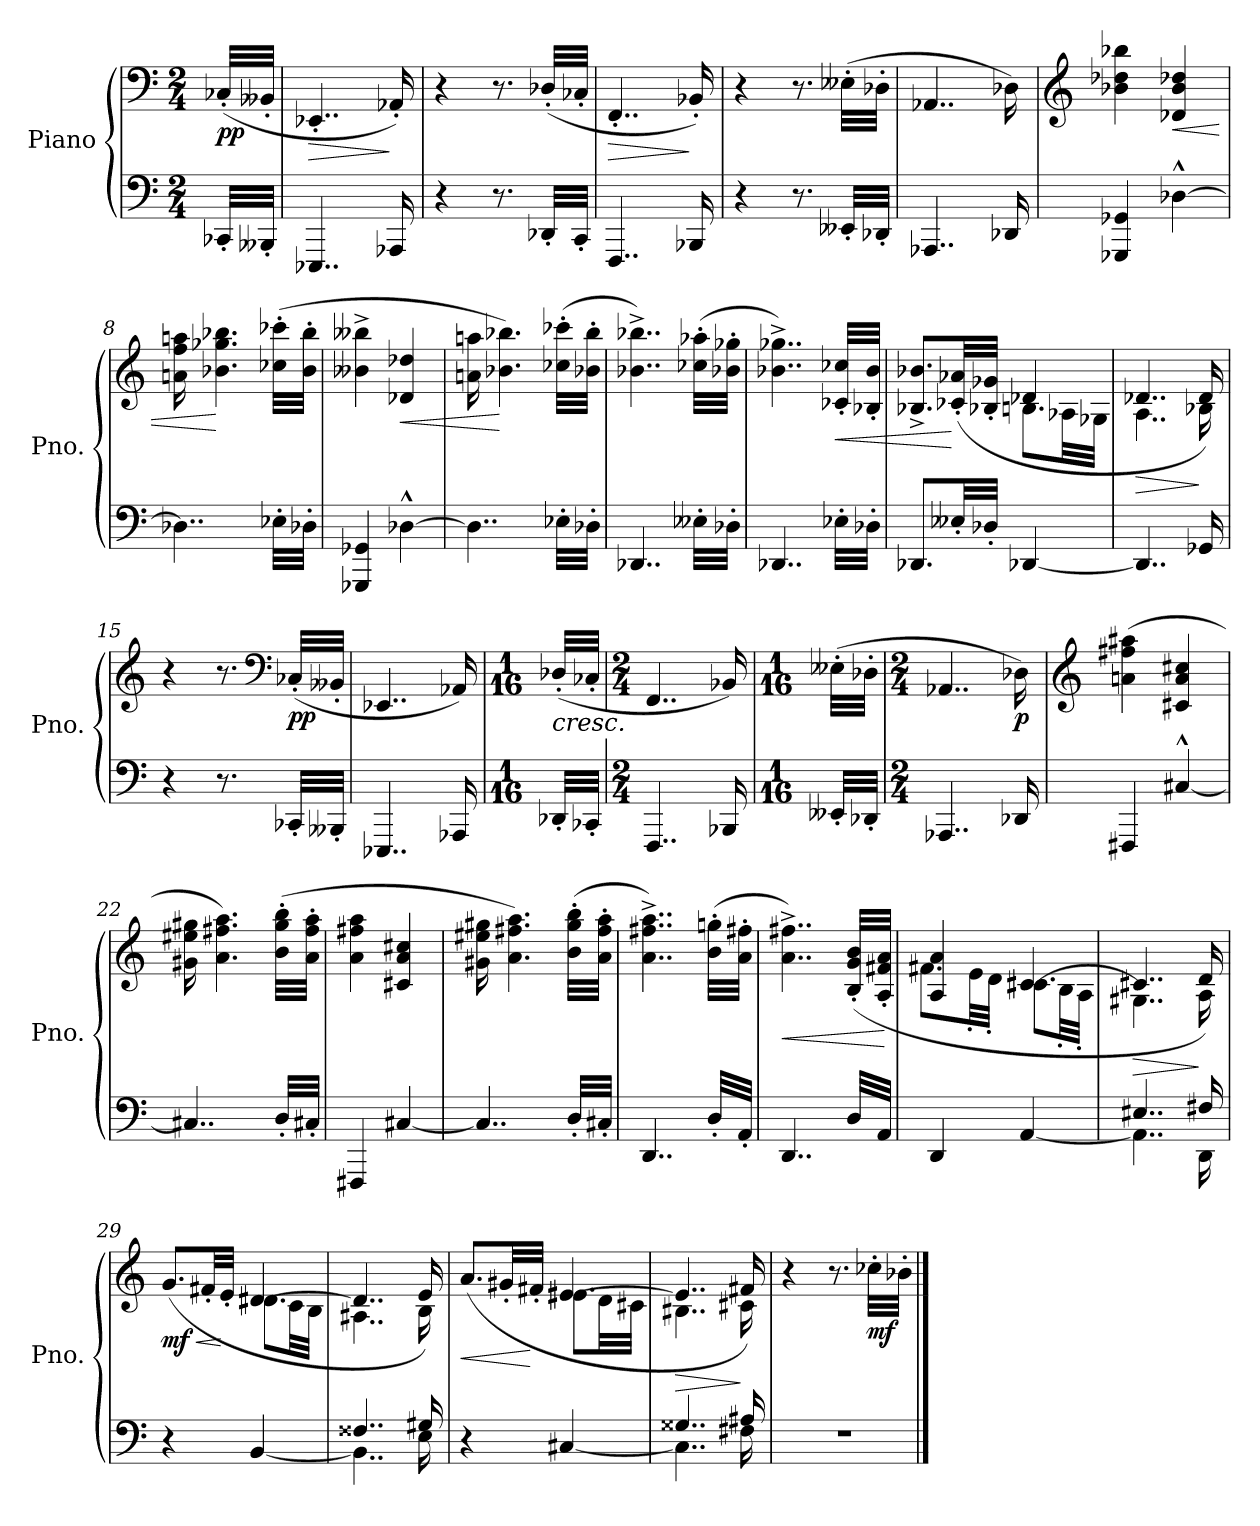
**kern	**kern	**dynam
*part1	*part1	*part1
*staff2	*staff1	*staff1/2
*I"Piano	*	*
*I'Pno.	*	*
*clefF4	*clefF4	*
*k[]	*k[]	*
*M2/4	*M2/4	*
*MM60	*MM60	*
=1	=1	=1
!	!	!LO:DY:b
32CC-X'/LLL	(<32C-X'/LLL	pp
32BBB--X'/JJJ	32BB--X'/JJJ	.
=2	=2	=2
!	!	!LO:HP:b
4..EEE-X/	4..EE-X'/	>
16AAA-X/	16AA-X'/)	]
=3	=3	=3
4r	4r	.
8.r	8.r	.
32DD-X'/LLL	(<32D-X'/LLL	.
32CC'/JJJ	32C-X'/JJJ	.
=4	=4	=4
!	!	!LO:HP:b
4..FFF/	4..FF'/	>
16BBB-X/	16BB-X'/)	]
=5	=5	=5
4r	4r	.
8.r	8.r	.
32EE--X'/LLL	(>32E--X'\LLL	.
32DD-X'/JJJ	32D-X'\JJJ	.
=6	=6	=6
4..AAA-X/	4..AA-X/	.
16DD-X/	16D-X\)	.
=7	=7	=7
*	*clefG2	*
4GGG-X/ 4GG-X/	4b-X\ 4dd-X\ 4bb-X\	.
!	!	!LO:HP:b
[4D-X^^\	4d-X/ 4b-/ 4dd-X/	<
!!LO:LB:g=z
=8	=8	=8
4..D-X\]	16an\ 16ff\ 16aan\	.
.	4.b-X\ 4.gg-X\ 4.bb-X\	[
32E-X'\LLL	(>32cc-X\' 32ccc-X\'LLL	.
32D-X'\JJJ	32b-\' 32bb-\'JJJ	.
=9	=9	=9
4GGG-X/ 4GG-X/	4b--X\^ 4bb--X\^	.
!	!	!LO:HP:b
[4D-X^^\	4d-X/ 4dd-X/	<
=10	=10	=10
4..D-\]	16an\ 16aan\	.
.	4.b-X\ 4.bb-X\)	[
32E-X'\LLL	(>32cc-X\' 32ccc-X\'LLL	.
32D-X'\JJJ	32b-X\' 32bb-\'JJJ	.
=11	=11	=11
4..DD-X/	4..b-X\^ 4..bb-X\^)	.
32E--X'\LLL	(>32cc-X\' 32aa-X\'LLL	.
32D-X'\JJJ	32b-X\' 32gg-X\'JJJ	.
=12	=12	=12
4..DD-X/	4..b-X\^ 4..gg-X\^)	.
!	!	!LO:HP:b
32E-X'\LLL	32c-X/' 32cc-X/'LLL	<
32D-X'\JJJ	32B-X/' 32b-/'JJJ	.
=13	=13	=13
*	*^	*
8.DD-X/L	8.B-X/^ 8.b-X/^L	4ryy	.
32E--X'/LL	(>32c-X/' 32a-X/'LL	.	[
32D-X'/JJJ	32B-X/' 32g-X/'JJJ	.	.
[4DD-X/	4d-X/	8.Bn\L	.
.	.	32A-X\LL	.
.	.	32G-X\JJJ	.
!!LO:LB:g=z	!!
=14	=14	=14	=14
!	!	!	!LO:HP:b
4..DD-/]	4..d-X/	4..A\	>
16GG-X/	16d-/)	16B-X\	]
*	*v	*v	*
=15	=15	=15
4r	4r	.
8.r	8.r	.
*	*clefF4	*
!	!	!LO:DY:b
32CC-X'/LLL	(<32C-X'/LLL	pp
32BBB--X'/JJJ	32BB--X'/JJJ	.
=16	=16	=16
4..EEE-X/	4..EE-X/	.
16AAA-X/	16AA-X/)	.
=17	=17	=17
*M1/16	*M1/16	*
!	!LO:TX:b:i:t=cresc.	!
32DD-X'/LLL	(<32D-X'/LLL	.
32CC-X'/JJJ	32C-X'/JJJ	.
=18	=18	=18
*M2/4	*M2/4	*
4..FFF/	4..FF/	.
16BBB-X/	16BB-X/)	.
=19	=19	=19
*M1/16	*M1/16	*
32EE--X'/LLL	(>32E--X'\LLL	.
32DD-X'/JJJ	32D-X'\JJJ	.
=20	=20	=20
*M2/4	*M2/4	*
4..AAA-X/	4..AA-X/	.
!	!	!LO:DY:b
16DD-X/	16D-X\)	p
=21	=21	=21
*	*clefG2	*
4FFF#X/	(>4an\ 4ff#X\ 4aa#X\	.
[4C#X^^/	4c#X/ 4a/ 4cc#X/	.
!!LO:LB:g=z
=22	=22	=22
4..C#X/]	16g#X\ 16ee#X\ 16gg#X\	.
.	4.a\ 4.ff#X\ 4.aa\)	.
32D'/LLL	(>32b\' 32gg#\' 32bb\'LLL	.
32C#X'/JJJ	32a\' 32ff#\' 32aa\'JJJ	.
=23	=23	=23
4FFF#X/	4a\ 4ff#X\ 4aa\	.
[4C#X/	4c#X/ 4a/ 4cc#X/	.
=24	=24	=24
4..C#/]	16g#X\ 16ee#X\ 16gg#X\	.
.	4.a\ 4.ff#X\ 4.aa\)	.
32D'/LLL	(>32b\' 32gg#\' 32bb\'LLL	.
32C#X'/JJJ	32a\' 32ff#\' 32aa\'JJJ	.
=25	=25	=25
4..DD/	4..a\^ 4..ff#X\^ 4..aa\^)	.
32D'/LLL	(>32b\' 32ggn\'LLL	.
32AA'/JJJ	32a\' 32ff#X\'JJJ	.
=26	=26	=26
!	!	!LO:HP:b
4..DD/	4..a\^ 4..ff#X\^)	<
32D/LLL	(>32B/' 32g/' 32b/'LLL	.
32AA/JJJ	32A/' 32f#X/' 32a/'JJJ	.
.	.	[
=27	=27	=27
*	*^	*
4DD/	4A/ 4a/	8.f#X\L	.
.	.	32e'\LL	.
.	.	32d'\JJJ	.
[4AA/	[4c#X/	8.c#\L	.
.	.	32B'\LL	.
.	.	32A'\JJJ	.
!!LO:LB:g=z	!!
=28	=28	=28	=28
*^	*	*	*
!	!	!	!	!LO:HP:b
4..E#X/	4..AA\]	4..c#X/]	4..G#X\	>
16F#X/	16DD\	16d/)	16A\	]
=29	=29	=29	=29	=29
!	!	!	!	!LO:HP:b
!	!	!	!	!LO:DY:n=1:b
*v	*v	*	*	*
4r	(>8.g/L	4ryy	< mf
.	32f#X'/LL	.	.
.	32e'/JJJ	.	[
[4BB/	[4d#X/	8.d#\L	.
.	.	32c\LL	.
.	.	32B\JJJ	.
=30	=30	=30	=30
*^	*	*	*
4..F##X/	4..BB\]	4..d#/]	4..A#X\	.
16G#X/	16E\	16e/)	16B\	.
=31	=31	=31	=31	=31
!	!	!	!	!LO:HP:b
*v	*v	*	*	*
4r	(>8.a/L	4ryy	<
.	32g#X'/LL	.	.
.	32f#X'/JJJ	.	[
[4C#X/	[4e#X/	8.e#\L	.
.	.	32d\LL	.
.	.	32c#X\JJJ	.
=32	=32	=32	=32
*^	*	*	*
!	!	!	!	!LO:HP:b
4..G##X/	4..C#\]	4..e#/]	4..B#X\	>
16A#X/	16F#X\	16f#X/)	16c#X\	]
*v	*v	*	*	*
*	*v	*v	*
=33	=33	=33
2r	4r	.
.	8.r	.
!	!	!LO:DY:b
.	32cc-X'\LLL	mf
.	32b-X'\JJJ	.
==	==	==
*-	*-	*-
